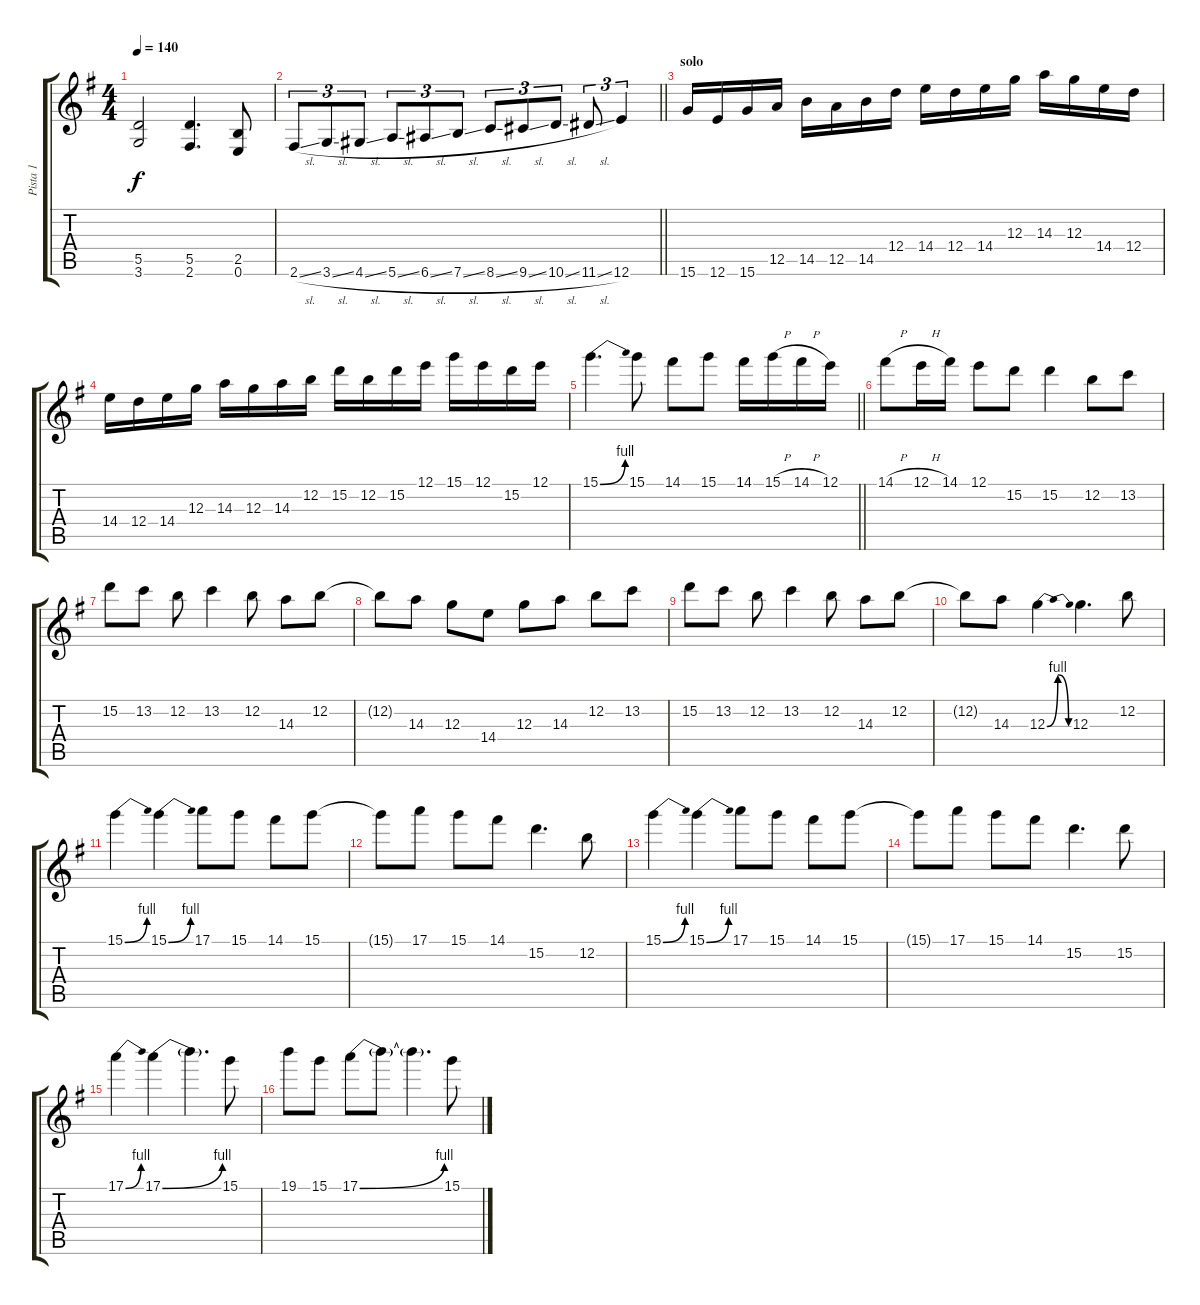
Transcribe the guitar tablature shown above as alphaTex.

\track ("Pista 1" "Pista 1") {instrument distortionguitar}
\staff {score tabs}
\tuning (E4 B3 G3 D3 A2 E2) {hide}
\ts (4 4)
\tempo 140
\clef g2
\ks g
(5.5 3.6).2{dy f} (5.5 2.6).4{d} (2.5 0.6).8 |
\barLineRight lightlight
2.6{sl}.8{tu (3 2)} 3.6{sl}.8{tu (3 2)} 4.6{sl}.8{tu (3 2)} 5.6{sl}.8{tu (3 2)} 6.6{sl}.8{tu (3 2)} 7.6{sl}.8{tu (3 2)} 8.6{sl}.8{tu (3 2)} 9.6{sl}.8{tu (3 2)} 10.6{sl}.8{tu (3 2)} 11.6{sl}.8{tu (3 2)} 12.6.4{tu (3 2)} |
\section ("" "solo")
15.6.16 12.6.16 15.6.16 12.5.16 14.5.16 12.5.16 14.5.16 12.4.16 14.4.16 12.4.16 14.4.16 12.3.16 14.3.16 12.3.16 14.4.16 12.4.16 |
14.4.16 12.4.16 14.4.16 12.3.16 14.3.16 12.3.16 14.3.16 12.2.16 15.2.16 12.2.16 15.2.16 12.1.16 15.1.16 12.1.16 15.2.16 12.1.16 |
\barLineRight lightlight
15.1{be (bend 0 0 60 4)}.4{d} 15.1.8 14.1.8 15.1.8 14.1.16 15.1{h}.16 14.1{h}.16 12.1.16 |
14.1{h}.8 12.1{h}.16 14.1.16 12.1.8 15.2.8 15.2.4 12.2.8 13.2.8 |
15.2.8 13.2.8 12.2.8 13.2.4 12.2.8 14.3.8 12.2.8 |
12.2{t}.8 14.3.8 12.3.8 14.4.8 12.3.8 14.3.8 12.2.8 13.2.8 |
15.2.8 13.2.8 12.2.8 13.2.4 12.2.8 14.3.8 12.2.8 |
12.2{t}.8 14.3.8 12.3{be (bendrelease 0 0 30 4 45 4 60 0)}.4 12.3.4{d} 12.2.8 |
15.1{be (bend 0 0 60 4)}.4 15.1{be (bend 0 0 60 4)}.4 17.1.8 15.1.8 14.1.8 15.1.8 |
15.1{t}.8 17.1.8 15.1.8 14.1.8 15.2.4{d} 12.2.8 |
15.1{be (bend 0 0 60 4)}.4 15.1{be (bend 0 0 60 4)}.4 17.1.8 15.1.8 14.1.8 15.1.8 |
15.1{t}.8 17.1.8 15.1.8 14.1.8 15.2.4{d} 15.2.8 |
17.1{be (bend 0 0 60 4)}.4 17.1{be (bend 0 0 60 4)}.4 17.1{t}.4{d} 15.1.8 |
19.1.8 15.1.8 17.1{be (bend 0 0 60 4)}.8 17.1{t}.8 17.1{t}.4{d} 15.1.8
